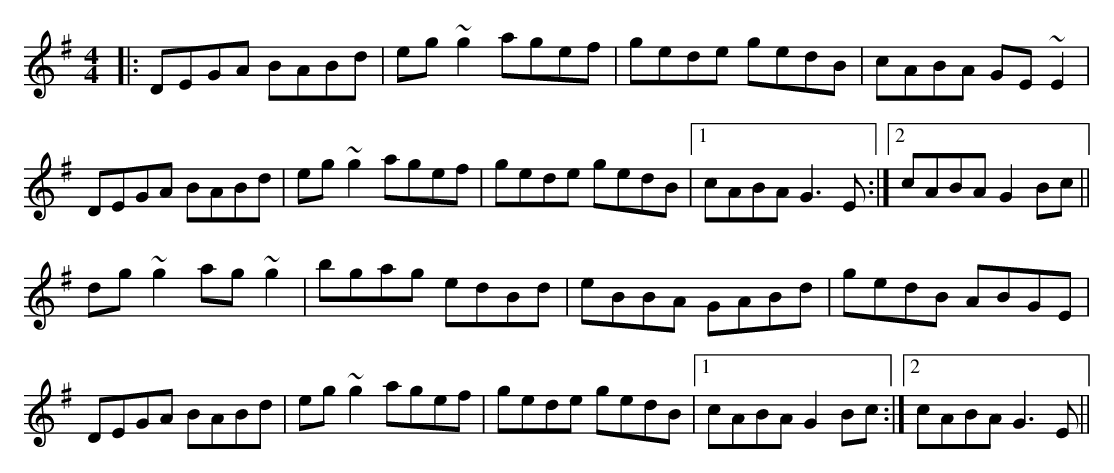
X:1
M:4/4
K:G
|:DEGA BABd|eg~g2 agef|gede gedB|cABA GE~E2|
DEGA BABd|eg~g2 agef|gede gedB|1 cABA G3E:|2 cABA G2 Bc||
dg~g2 ag~g2|bgag edBd|eBBA GABd|gedB ABGE|
DEGA BABd|eg~g2 agef|gede gedB|1 cABA G2Bc:|2 cABA G3E||
